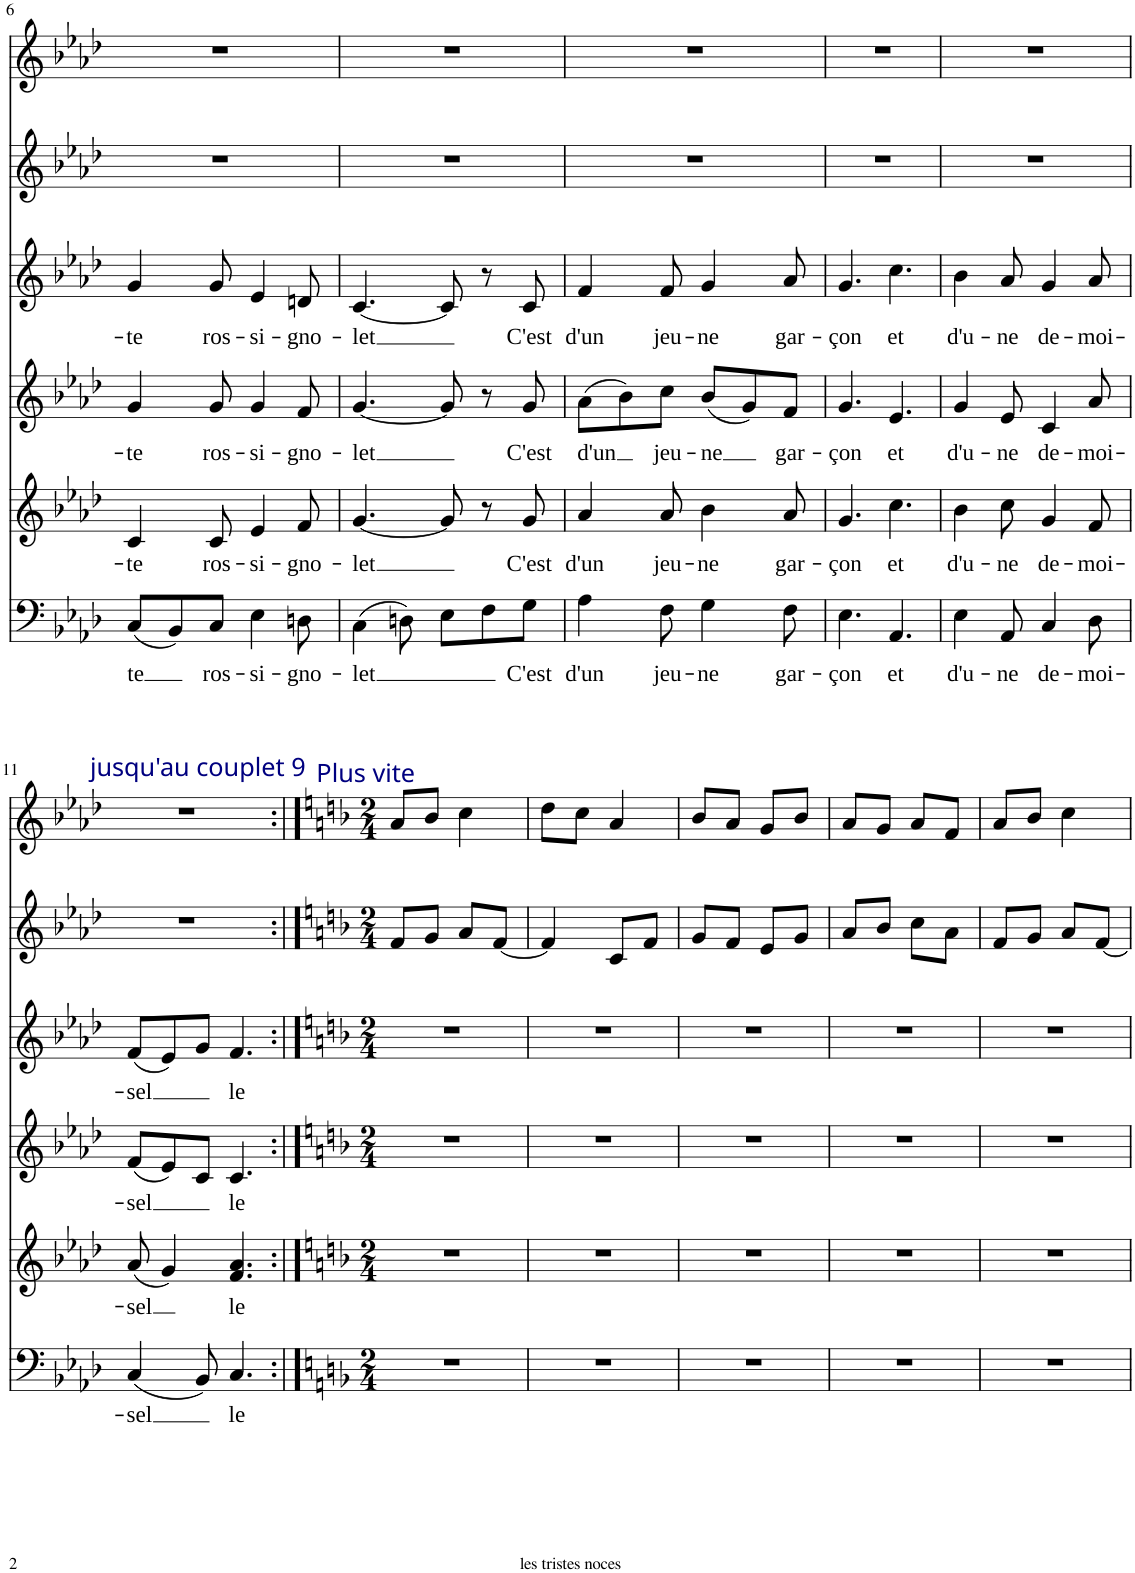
**kern	**text	**kern	**text	**kern	**text	**kern	**text	**kern	**kern
*part6	*part6	*part5	*part5	*part4	*part4	*part3	*part3	*part2	*part1
*staff6	*staff6	*staff5	*staff5	*staff4	*staff4	*staff3	*staff3	*staff2	*staff1
*I"voix 4	*	*I"voix 3	*	*I"voix 2	*	*I"voix 1	*	*I"violon	*I"flûte
*	*	*	*	*	*	*	*	*	*I'Fl
!!LO:PB:g=z
*clefF4	*	*clefG2	*	*clefG2	*	*clefG2	*	*clefG2	*clefG2
*	*	*	*	*Trd4c7	*	*Trd1c2	*	*	*
*k[b-e-a-d-]	*	*k[b-e-a-d-]	*	*k[b-e-a-d-]	*	*k[b-e-a-d-]	*	*k[b-e-a-d-]	*k[b-e-a-d-]
*M6/8	*	*M6/8	*	*M6/8	*	*M6/8	*	*M6/8	*M6/8
=6	=6	=6	=6	=6	=6	=6	=6	=6	=6
!	!LO:LY:b	!	!LO:LY:b	!	!LO:LY:b	!	!LO:LY:b	!	!
(8C/L	te	4c/	-te	4g/	-te	4g/	-te	2.r	2.r
8BB-/)	.	.	.	.	.	.	.	.	.
!	!LO:LY:b	!	!LO:LY:b	!	!LO:LY:b	!	!LO:LY:b	!	!
8C/J	ros-	8c/	ros-	8g/	ros-	8g/	ros-	.	.
!	!LO:LY:b	!	!LO:LY:b	!	!LO:LY:b	!	!LO:LY:b	!	!
4E-\	-si-	4e-/	-si-	4g/	-si-	4e-/	-si-	.	.
!	!LO:LY:b	!	!LO:LY:b	!	!LO:LY:b	!	!LO:LY:b	!	!
8Dn\	-gno-	8f/	-gno-	8f/	-gno-	8dn/	-gno-	.	.
=7	=7	=7	=7	=7	=7	=7	=7	=7	=7
!	!LO:LY:b	!	!LO:LY:b	!	!LO:LY:b	!	!LO:LY:b	!	!
(4C\	-let	[4.g/	-let	[4.g/	-let	[4.c/	-let	2.r	2.r
8Dn\)	.	.	.	.	.	.	.	.	.
8E-\L	.	8g/]	.	8g/]	.	8c/]	.	.	.
8F\	.	8r	.	8r	.	8r	.	.	.
!	!LO:LY:b	!	!LO:LY:b	!	!LO:LY:b	!	!LO:LY:b	!	!
8G\J	C'est	8g/	C'est	8g/	C'est	8c/	C'est	.	.
=8	=8	=8	=8	=8	=8	=8	=8	=8	=8
!	!LO:LY:b	!	!LO:LY:b	!	!LO:LY:b	!	!LO:LY:b	!	!
4A-\	d'un	4a-/	d'un	(8a-\L	d'un	4f/	d'un	2.r	2.r
.	.	.	.	8b-\)	.	.	.	.	.
!	!LO:LY:b	!	!LO:LY:b	!	!LO:LY:b	!	!LO:LY:b	!	!
8F\	jeu-	8a-/	jeu-	8cc\J	jeu-	8f/	jeu-	.	.
!	!LO:LY:b	!	!LO:LY:b	!	!LO:LY:b	!	!LO:LY:b	!	!
4G\	-ne	4b-\	-ne	(8b-/L	-ne	4g/	-ne	.	.
.	.	.	.	8g/)	.	.	.	.	.
!	!LO:LY:b	!	!LO:LY:b	!	!LO:LY:b	!	!LO:LY:b	!	!
8F\	gar-	8a-/	gar-	8f/J	gar-	8a-/	gar-	.	.
=9	=9	=9	=9	=9	=9	=9	=9	=9	=9
!	!LO:LY:b	!	!LO:LY:b	!	!LO:LY:b	!	!LO:LY:b	!	!
4.E-\	-çon	4.g/	-çon	4.g/	-çon	4.g/	-çon	2.r	2.r
!	!LO:LY:b	!	!LO:LY:b	!	!LO:LY:b	!	!LO:LY:b	!	!
4.AA-/	et	4.cc\	et	4.e-/	et	4.cc\	et	.	.
=10	=10	=10	=10	=10	=10	=10	=10	=10	=10
!	!LO:LY:b	!	!LO:LY:b	!	!LO:LY:b	!	!LO:LY:b	!	!
4E-\	d'u-	4b-\	d'u-	4g/	d'u-	4b-\	d'u-	2.r	2.r
!	!LO:LY:b	!	!LO:LY:b	!	!LO:LY:b	!	!LO:LY:b	!	!
8AA-/	-ne	8cc\	-ne	8e-/	-ne	8a-/	-ne	.	.
!	!LO:LY:b	!	!LO:LY:b	!	!LO:LY:b	!	!LO:LY:b	!	!
4C/	de-	4g/	de-	4c/	de-	4g/	de-	.	.
!	!LO:LY:b	!	!LO:LY:b	!	!LO:LY:b	!	!LO:LY:b	!	!
8D-\	-moi-	8f/	-moi-	8a-/	-moi-	8a-/	-moi-	.	.
!!LO:LB:g=z
=11	=11	=11	=11	=11	=11	=11	=11	=11	=11
!	!	!	!	!	!	!	!	!	!LO:TX:a:color=#00007F:t=jusqu'au couplet 9
!	!LO:LY:b	!	!LO:LY:b	!	!LO:LY:b	!	!LO:LY:b	!	!
(4C/	-sel	(8a-/	-sel	(8f/L	-sel	(8f/L	-sel	2.r	2.r
.	.	4g/)	.	8e-/)	.	8e-/)	.	.	.
8BB-/)	.	.	.	8c/J	.	8g/J	.	.	.
!	!LO:LY:b	!	!LO:LY:b	!	!LO:LY:b	!	!LO:LY:b	!	!
4.C/	le	4.f/ 4.a-/	le	4.c/	le	4.f/	le	.	.
=12:|!	=12:|!	=12:|!	=12:|!	=12:|!	=12:|!	=12:|!	=12:|!	=12:|!	=12:|!
*k[b-]	*	*k[b-]	*	*k[b-]	*	*k[b-]	*	*k[b-]	*k[b-]
*M2/4	*	*M2/4	*	*M2/4	*	*M2/4	*	*M2/4	*M2/4
!	!	!	!	!	!	!	!	!	!LO:TX:a:color=#00007F:t=Plus vite
2r	.	2r	.	2r	.	2r	.	8f/L	8a/L
.	.	.	.	.	.	.	.	8g/J	8b-/J
.	.	.	.	.	.	.	.	8a/L	4cc\
.	.	.	.	.	.	.	.	[8f/J	.
=13	=13	=13	=13	=13	=13	=13	=13	=13	=13
2r	.	2r	.	2r	.	2r	.	4f/]	8dd\L
.	.	.	.	.	.	.	.	.	8cc\J
.	.	.	.	.	.	.	.	8c/L	4a/
.	.	.	.	.	.	.	.	8f/J	.
=14	=14	=14	=14	=14	=14	=14	=14	=14	=14
2r	.	2r	.	2r	.	2r	.	8g/L	8b-/L
.	.	.	.	.	.	.	.	8f/J	8a/J
.	.	.	.	.	.	.	.	8e/L	8g/L
.	.	.	.	.	.	.	.	8g/J	8b-/J
=15	=15	=15	=15	=15	=15	=15	=15	=15	=15
2r	.	2r	.	2r	.	2r	.	8a/L	8a/L
.	.	.	.	.	.	.	.	8b-/J	8g/J
.	.	.	.	.	.	.	.	8cc\L	8a/L
.	.	.	.	.	.	.	.	8a\J	8f/J
=16	=16	=16	=16	=16	=16	=16	=16	=16	=16
2r	.	2r	.	2r	.	2r	.	8f/L	8a/L
.	.	.	.	.	.	.	.	8g/J	8b-/J
.	.	.	.	.	.	.	.	8a/L	4cc\
.	.	.	.	.	.	.	.	[8f/J	.
=	=	=	=	=	=	=	=	=	=
*-	*-	*-	*-	*-	*-	*-	*-	*-	*-
